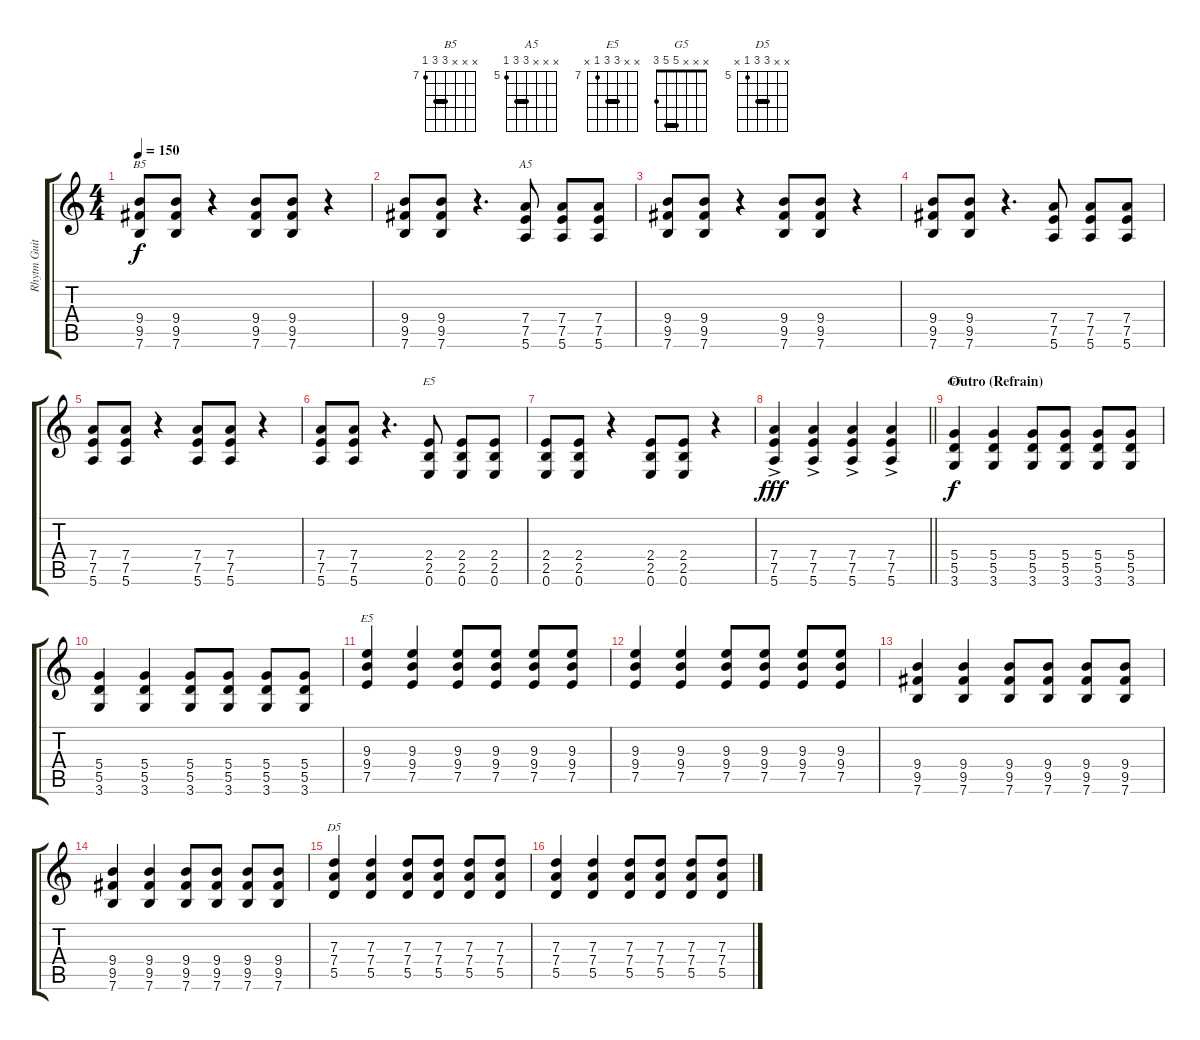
\track ("Rhytm Guitar" "Rhytm Guit") {instrument distortionguitar}
\staff {score tabs}
\tuning (E4 B3 G3 D3 A2 E2) {hide}
\chord ("B5" x x x 9 9 7) {firstfret 7 barre 9}
\chord ("A5" x x x 7 7 5) {firstfret 5 barre 7}
\chord ("E5" x x x 2 2 0) {barre 2}
\chord ("G5" x x x 5 5 3) {barre 5}
\chord ("E5" x x 9 9 7 x) {firstfret 7 barre 9}
\chord ("D5" x x 7 7 5 x) {firstfret 5 barre 7}
\ts (4 4)
\tempo 150
\clef g2
\ks c
(9.4 9.5 7.6).8{ch "B5" dy f} (9.4 9.5 7.6).8 r.4 (9.4 9.5 7.6).8 (9.4 9.5 7.6).8 r.4 |
(9.4 9.5 7.6).8 (9.4 9.5 7.6).8 r.4{d} (7.4 7.5 5.6).8{ch "A5"} (7.4 7.5 5.6).8 (7.4 7.5 5.6).8 |
(9.4 9.5 7.6).8 (9.4 9.5 7.6).8 r.4 (9.4 9.5 7.6).8 (9.4 9.5 7.6).8 r.4 |
(9.4 9.5 7.6).8 (9.4 9.5 7.6).8 r.4{d} (7.4 7.5 5.6).8 (7.4 7.5 5.6).8 (7.4 7.5 5.6).8 |
(7.4 7.5 5.6).8 (7.4 7.5 5.6).8 r.4 (7.4 7.5 5.6).8 (7.4 7.5 5.6).8 r.4 |
(7.4 7.5 5.6).8 (7.4 7.5 5.6).8 r.4{d} (2.4 2.5 0.6).8{ch "E5"} (2.4 2.5 0.6).8 (2.4 2.5 0.6).8 |
(2.4 2.5 0.6).8 (2.4 2.5 0.6).8 r.4 (2.4 2.5 0.6).8 (2.4 2.5 0.6).8 r.4 |
\barLineRight lightlight
(7.4{ac} 7.5{ac} 5.6{ac}).4{dy fff volume 16} (7.4{ac} 7.5{ac} 5.6{ac}).4 (7.4{ac} 7.5{ac} 5.6{ac}).4 (7.4{ac} 7.5{ac} 5.6{ac}).4 |
\section ("" "Outro (Refrain)")
(5.4 5.5 3.6).4{ch "G5" dy f volume 11} (5.4 5.5 3.6).4 (5.4 5.5 3.6).8 (5.4 5.5 3.6).8 (5.4 5.5 3.6).8 (5.4 5.5 3.6).8 |
(5.4 5.5 3.6).4 (5.4 5.5 3.6).4 (5.4 5.5 3.6).8 (5.4 5.5 3.6).8 (5.4 5.5 3.6).8 (5.4 5.5 3.6).8 |
(9.3 9.4 7.5).4{ch "E5"} (9.3 9.4 7.5).4 (9.3 9.4 7.5).8 (9.3 9.4 7.5).8 (9.3 9.4 7.5).8 (9.3 9.4 7.5).8 |
(9.3 9.4 7.5).4 (9.3 9.4 7.5).4 (9.3 9.4 7.5).8 (9.3 9.4 7.5).8 (9.3 9.4 7.5).8 (9.3 9.4 7.5).8 |
(9.4 9.5 7.6).4 (9.4 9.5 7.6).4 (9.4 9.5 7.6).8 (9.4 9.5 7.6).8 (9.4 9.5 7.6).8 (9.4 9.5 7.6).8 |
(9.4 9.5 7.6).4 (9.4 9.5 7.6).4 (9.4 9.5 7.6).8 (9.4 9.5 7.6).8 (9.4 9.5 7.6).8 (9.4 9.5 7.6).8 |
(7.3 7.4 5.5).4{ch "D5"} (7.3 7.4 5.5).4 (7.3 7.4 5.5).8 (7.3 7.4 5.5).8 (7.3 7.4 5.5).8 (7.3 7.4 5.5).8 |
(7.3 7.4 5.5).4 (7.3 7.4 5.5).4 (7.3 7.4 5.5).8 (7.3 7.4 5.5).8 (7.3 7.4 5.5).8 (7.3 7.4 5.5).8
